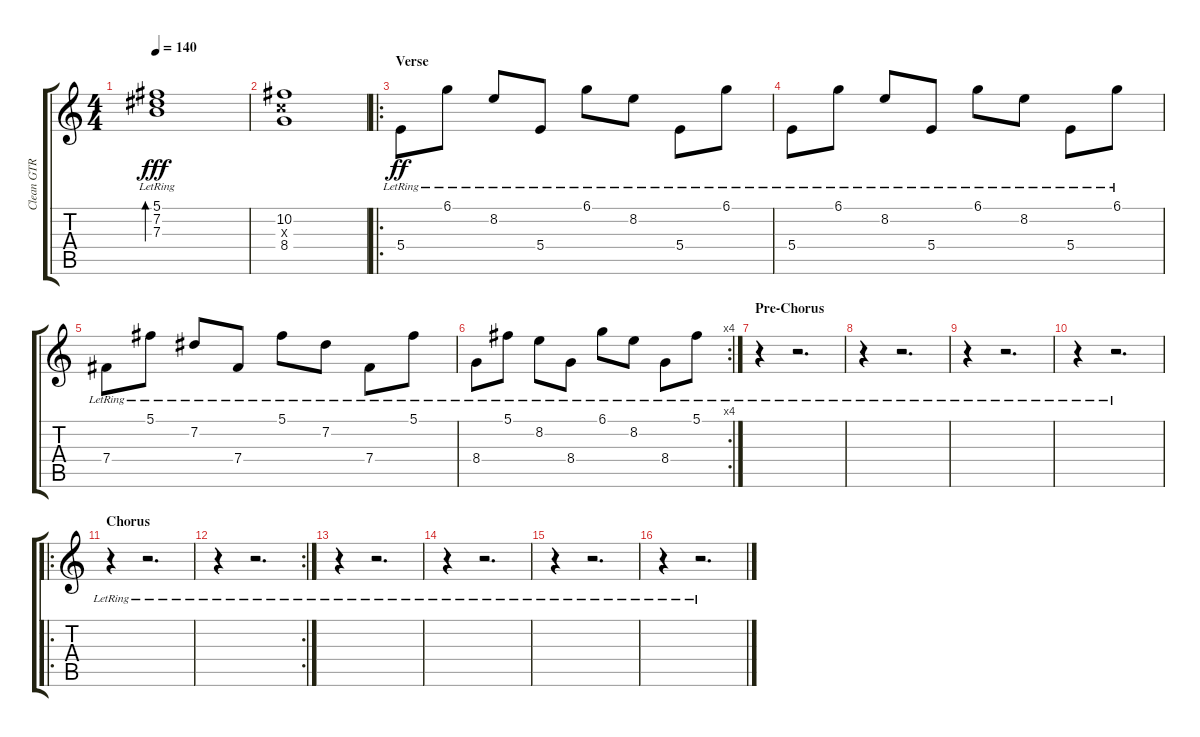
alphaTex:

\track ("Clean GTR 1" "Clean GTR ") {instrument electricguitarclean}
\staff {score tabs}
\tuning (Db4 Ab3 E3 B2 Gb2 B1) {hide}
\ts (4 4)
\tempo 140
\clef g2
\ks c
(5.1{lr} 7.2{lr} 7.3{lr}).1{bd 120 dy fff} |
(10.2 8.3{x} 8.4).1 |
\ro
\section ("" "Verse")
5.4{lr}.8{dy ff} 6.1{lr}.8 8.2{lr}.8 5.4{lr}.8 6.1{lr}.8 8.2{lr}.8 5.4{lr}.8 6.1{lr}.8 |
5.4{lr}.8 6.1{lr}.8 8.2{lr}.8 5.4{lr}.8 6.1{lr}.8 8.2{lr}.8 5.4{lr}.8 6.1{lr}.8 |
7.4{lr}.8 5.1{lr}.8 7.2{lr}.8 7.4{lr}.8 5.1{lr}.8 7.2{lr}.8 7.4{lr}.8 5.1{lr}.8 |
\rc 4
8.4{lr}.8 5.1{lr}.8 8.2{lr}.8 8.4{lr}.8 6.1{lr}.8 8.2{lr}.8 8.4{lr}.8 5.1{lr}.8 |
\section ("" "Pre-Chorus")
r.4 r.2{d} |
r.4 r.2{d} |
r.4 r.2{d} |
r.4 r.2{d} |
\ro
\section ("" "Chorus")
r.4 r.2{d} |
\rc 2
r.4 r.2{d} |
r.4 r.2{d} |
r.4 r.2{d} |
r.4 r.2{d} |
r.4 r.2{d}
